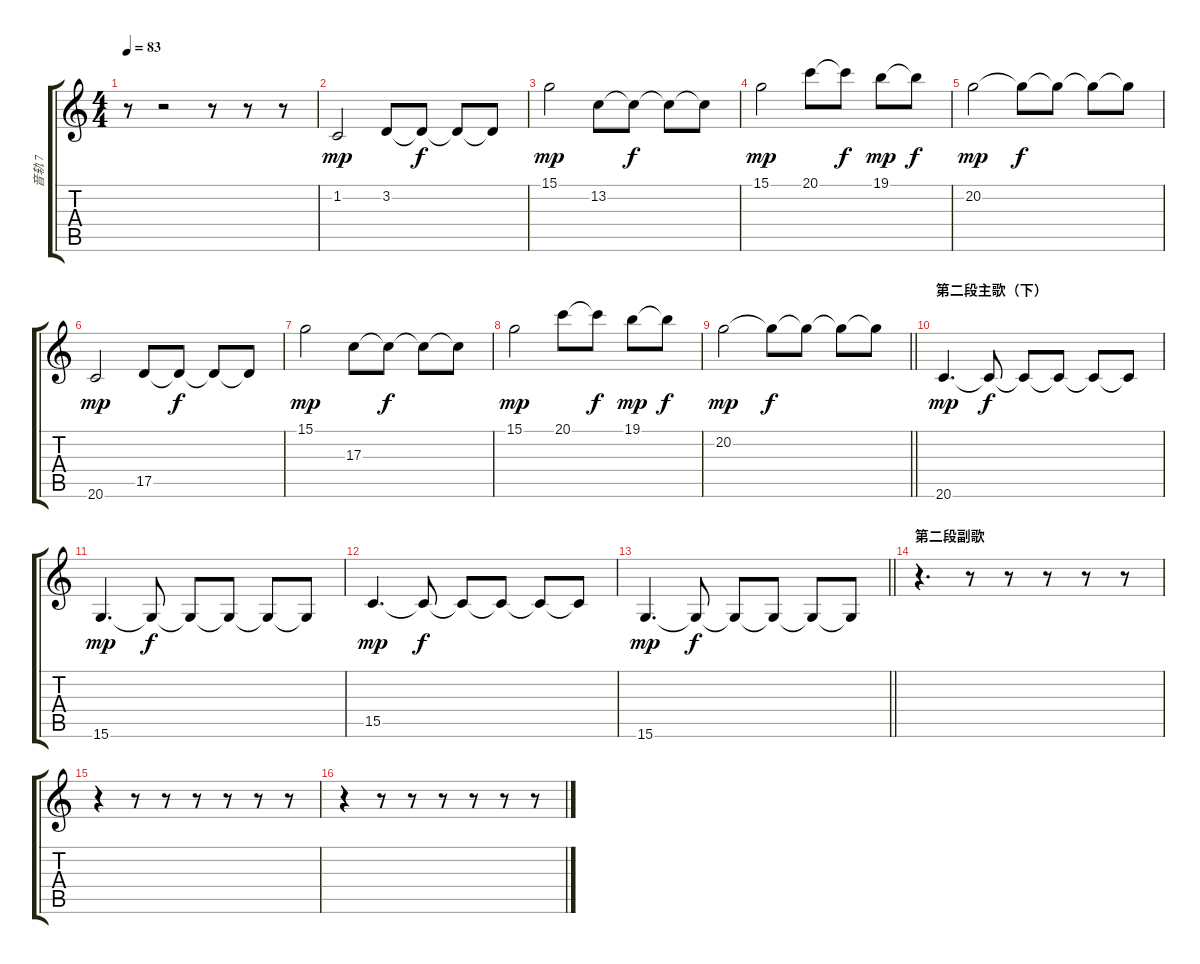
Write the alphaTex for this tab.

\track ("音轨 7" "音轨 7") {instrument churchorgan}
\staff {score tabs}
\tuning (E4 B3 G3 D3 A2 E2) {hide}
\ts (4 4)
\tempo 83
\clef g2
\ks c
r.8{dy f} r.2 r.8 r.8 r.8 |
1.2.2{dy mp} 3.2.8 3.2{t}.8{dy f} 3.2{t}.8 3.2{t}.8 |
15.1.2{dy mp} 13.2.8 13.2{t}.8{dy f} 13.2{t}.8 13.2{t}.8 |
15.1.2{dy mp} 20.1.8 20.1{t}.8{dy f} 19.1.8{dy mp} 19.1{t}.8{dy f} |
20.2.2{dy mp} 20.2{t}.8{dy f} 20.2{t}.8 20.2{t}.8 20.2{t}.8 |
20.6.2{dy mp} 17.5.8 17.5{t}.8{dy f} 17.5{t}.8 17.5{t}.8 |
15.1.2{dy mp} 17.3.8 17.3{t}.8{dy f} 17.3{t}.8 17.3{t}.8 |
15.1.2{dy mp} 20.1.8 20.1{t}.8{dy f} 19.1.8{dy mp} 19.1{t}.8{dy f} |
\barLineRight lightlight
20.2.2{dy mp} 20.2{t}.8{dy f} 20.2{t}.8 20.2{t}.8 20.2{t}.8 |
\section ("" "第二段主歌（下）")
20.6.4{d dy mp} 20.6{t}.8{dy f} 20.6{t}.8 20.6{t}.8 20.6{t}.8 20.6{t}.8 |
15.6.4{d dy mp} 15.6{t}.8{dy f} 15.6{t}.8 15.6{t}.8 15.6{t}.8 15.6{t}.8 |
15.5.4{d dy mp} 15.5{t}.8{dy f} 15.5{t}.8 15.5{t}.8 15.5{t}.8 15.5{t}.8 |
\barLineRight lightlight
15.6.4{d dy mp} 15.6{t}.8{dy f} 15.6{t}.8 15.6{t}.8 15.6{t}.8 15.6{t}.8 |
\section ("" "第二段副歌")
r.4{d} r.8 r.8 r.8 r.8 r.8 |
r.4 r.8 r.8 r.8 r.8 r.8 r.8 |
r.4 r.8 r.8 r.8 r.8 r.8 r.8
